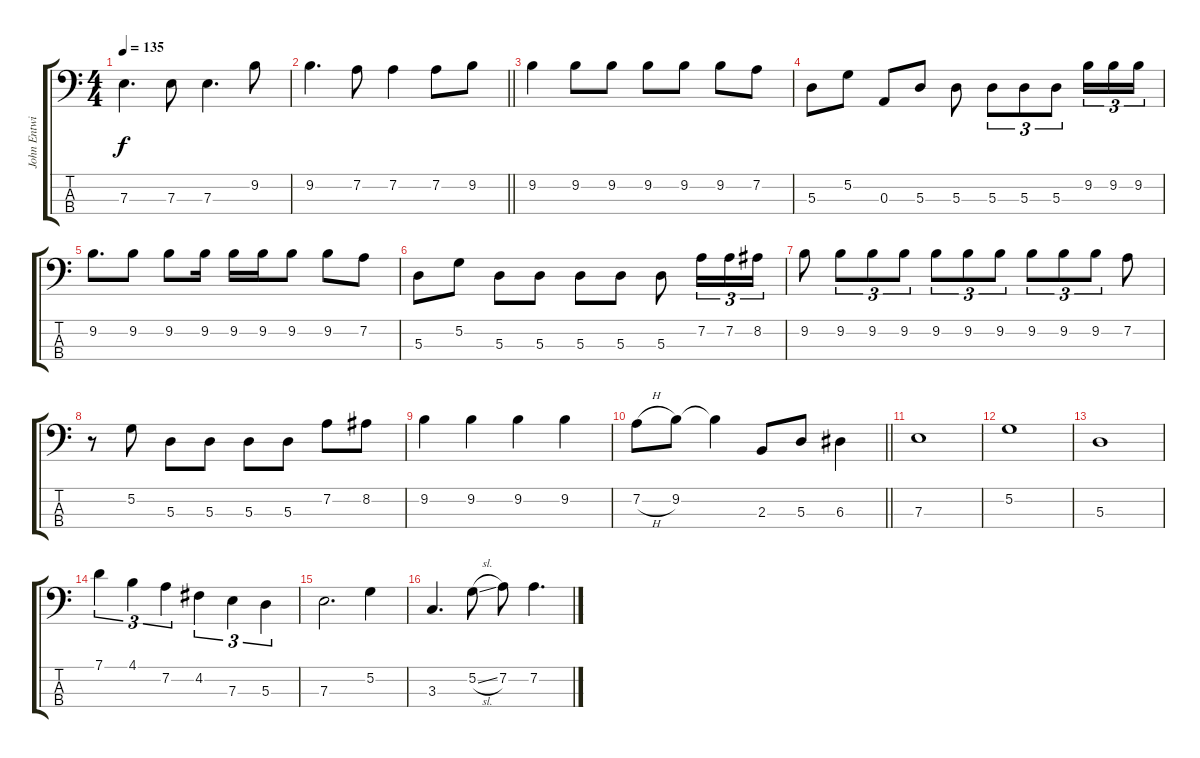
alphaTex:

\track ("John Entwistle" "John Entwi") {instrument fretlessbass}
\staff {score tabs}
\tuning (G2 D2 A1 E1) {hide}
\ts (4 4)
\tempo 135
\clef f4
\ks c
7.3.4{d dy f} 7.3.8 7.3.4{d} 9.2.8 |
\barLineRight lightlight
9.2.4{d} 7.2.8 7.2.4 7.2.8 9.2.8 |
9.2.4 9.2.8 9.2.8 9.2.8 9.2.8 9.2.8 7.2.8 |
5.3.8 5.2.8 0.3.8 5.3.8 5.3.8 5.3.8{tu (3 2)} 5.3.8{tu (3 2)} 5.3.8{tu (3 2)} 9.2.16{tu (3 2)} 9.2.16{tu (3 2)} 9.2.16{tu (3 2)} |
9.2.8{d} 9.2.8 9.2.8 9.2.16 9.2.16 9.2.16 9.2.8 9.2.8 7.2.8 |
5.3.8 5.2.8 5.3.8 5.3.8 5.3.8 5.3.8 5.3.8 7.2.16{tu (3 2)} 7.2.16{tu (3 2)} 8.2.16{tu (3 2)} |
9.2.8 9.2.8{tu (3 2)} 9.2.8{tu (3 2)} 9.2.8{tu (3 2)} 9.2.8{tu (3 2)} 9.2.8{tu (3 2)} 9.2.8{tu (3 2)} 9.2.8{tu (3 2)} 9.2.8{tu (3 2)} 9.2.8{tu (3 2)} 7.2.8 |
r.8 5.2.8 5.3.8 5.3.8 5.3.8 5.3.8 7.2.8 8.2.8 |
9.2.4 9.2.4 9.2.4 9.2.4 |
\barLineRight lightlight
7.2{h}.8 9.2.8 9.2{t}.4 2.3.8 5.3.8 6.3.4 |
7.3.1 |
5.2.1 |
5.3.1 |
7.1.4{tu (3 2)} 4.1.4{tu (3 2)} 7.2.4{tu (3 2)} 4.2.4{tu (3 2)} 7.3.4{tu (3 2)} 5.3.4{tu (3 2)} |
7.3.2{d} 5.2.4 |
3.3.4{d} 5.2{sl}.8 7.2.8 7.2.4{d}
